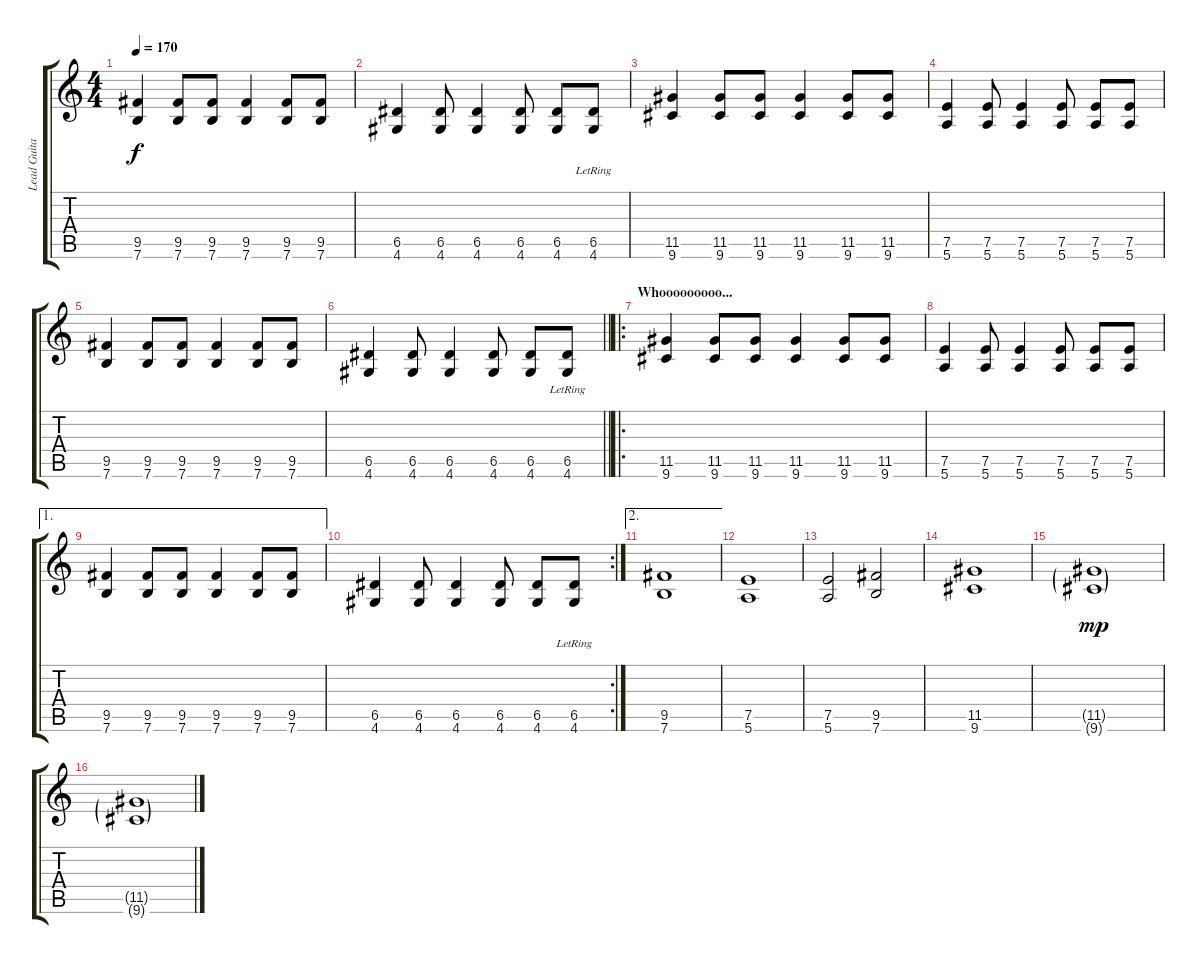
\track ("Lead Guitar" "Lead Guita") {instrument distortionguitar}
\staff {score tabs}
\tuning (E4 B3 G3 D3 A2 E2) {hide}
\ts (4 4)
\tempo 170
\clef g2
\ks c
(9.5 7.6).4{dy f} (9.5 7.6).8 (9.5 7.6).8 (9.5 7.6).4 (9.5 7.6).8 (9.5 7.6).8 |
(6.5 4.6).4 (6.5 4.6).8 (6.5 4.6).4 (6.5 4.6).8 (6.5 4.6).8 (6.5{lr} 4.6).8 |
(11.5 9.6).4 (11.5 9.6).8 (11.5 9.6).8 (11.5 9.6).4 (11.5 9.6).8 (11.5 9.6).8 |
(7.5 5.6).4 (7.5 5.6).8 (7.5 5.6).4 (7.5 5.6).8 (7.5 5.6).8 (7.5 5.6).8 |
(9.5 7.6).4 (9.5 7.6).8 (9.5 7.6).8 (9.5 7.6).4 (9.5 7.6).8 (9.5 7.6).8 |
\barLineRight lightlight
(6.5 4.6).4 (6.5 4.6).8 (6.5 4.6).4 (6.5 4.6).8 (6.5 4.6).8 (6.5{lr} 4.6).8 |
\ro
\section ("" "Whooooooooo...")
(11.5 9.6).4 (11.5 9.6).8 (11.5 9.6).8 (11.5 9.6).4 (11.5 9.6).8 (11.5 9.6).8 |
(7.5 5.6).4 (7.5 5.6).8 (7.5 5.6).4 (7.5 5.6).8 (7.5 5.6).8 (7.5 5.6).8 |
\ae 1
(9.5 7.6).4 (9.5 7.6).8 (9.5 7.6).8 (9.5 7.6).4 (9.5 7.6).8 (9.5 7.6).8 |
\rc 2
(6.5 4.6).4 (6.5 4.6).8 (6.5 4.6).4 (6.5 4.6).8 (6.5 4.6).8 (6.5{lr} 4.6).8 |
\ae 2
(9.5 7.6).1 |
(7.5 5.6).1 |
(7.5 5.6).2 (9.5 7.6).2 |
(11.5 9.6).1 |
(11.5{g} 9.6{g}).1{dy mp} |
(11.5{g} 9.6{g}).1
